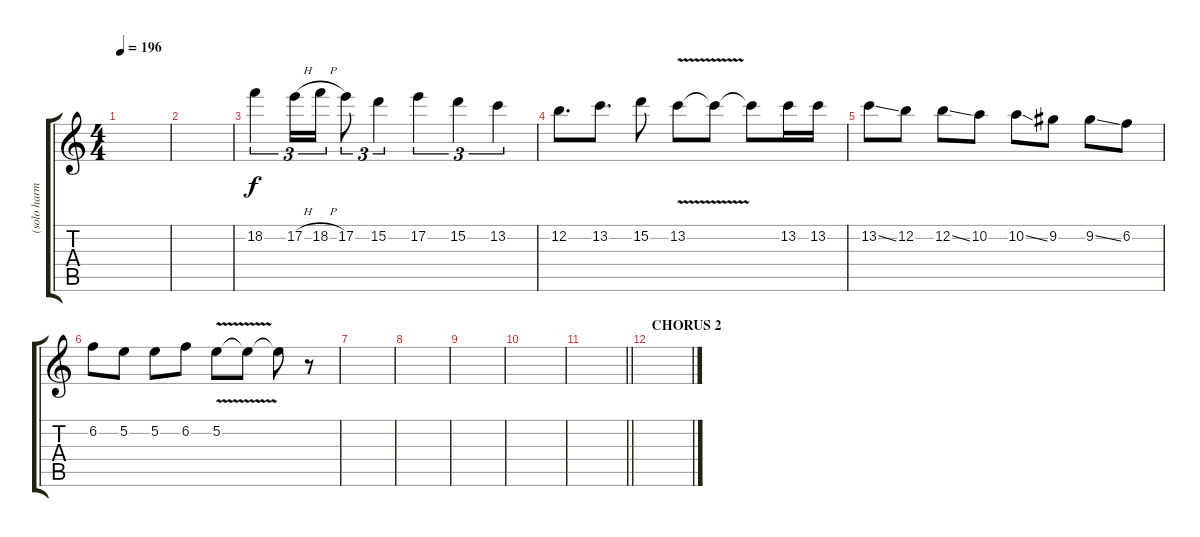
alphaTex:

\track ("(solo harmony)" "(solo harm") {instrument distortionguitar}
\staff {score tabs}
\tuning (E4 B3 G3 D3 A2 E2) {hide}
\ts (4 4)
\tempo 196
\clef g2
\ks c
|
|
18.2.4{tu (3 2)} 17.2{h}.16{tu (3 2)} 18.2{h}.16{tu (3 2)} 17.2.8{tu (3 2)} 15.2.4{tu (3 2)} 17.2.4{tu (3 2)} 15.2.4{tu (3 2)} 13.2.4{tu (3 2)} |
12.2.8{d} 13.2.8{d} 15.2.8 13.2{v}.8 13.2{t}.8 13.2{t}.8 13.2.16 13.2.16 |
13.2{ss}.8 12.2.8 12.2{ss}.8 10.2.8 10.2{ss}.8 9.2.8 9.2{ss}.8 6.2.8 |
6.2.8 5.2.8 5.2.8 6.2.8 5.2{v}.8 5.2{t}.8 5.2{t}.8 r.8 |
|
|
|
|
\barLineRight lightlight
|
\section ("" "CHORUS 2")
